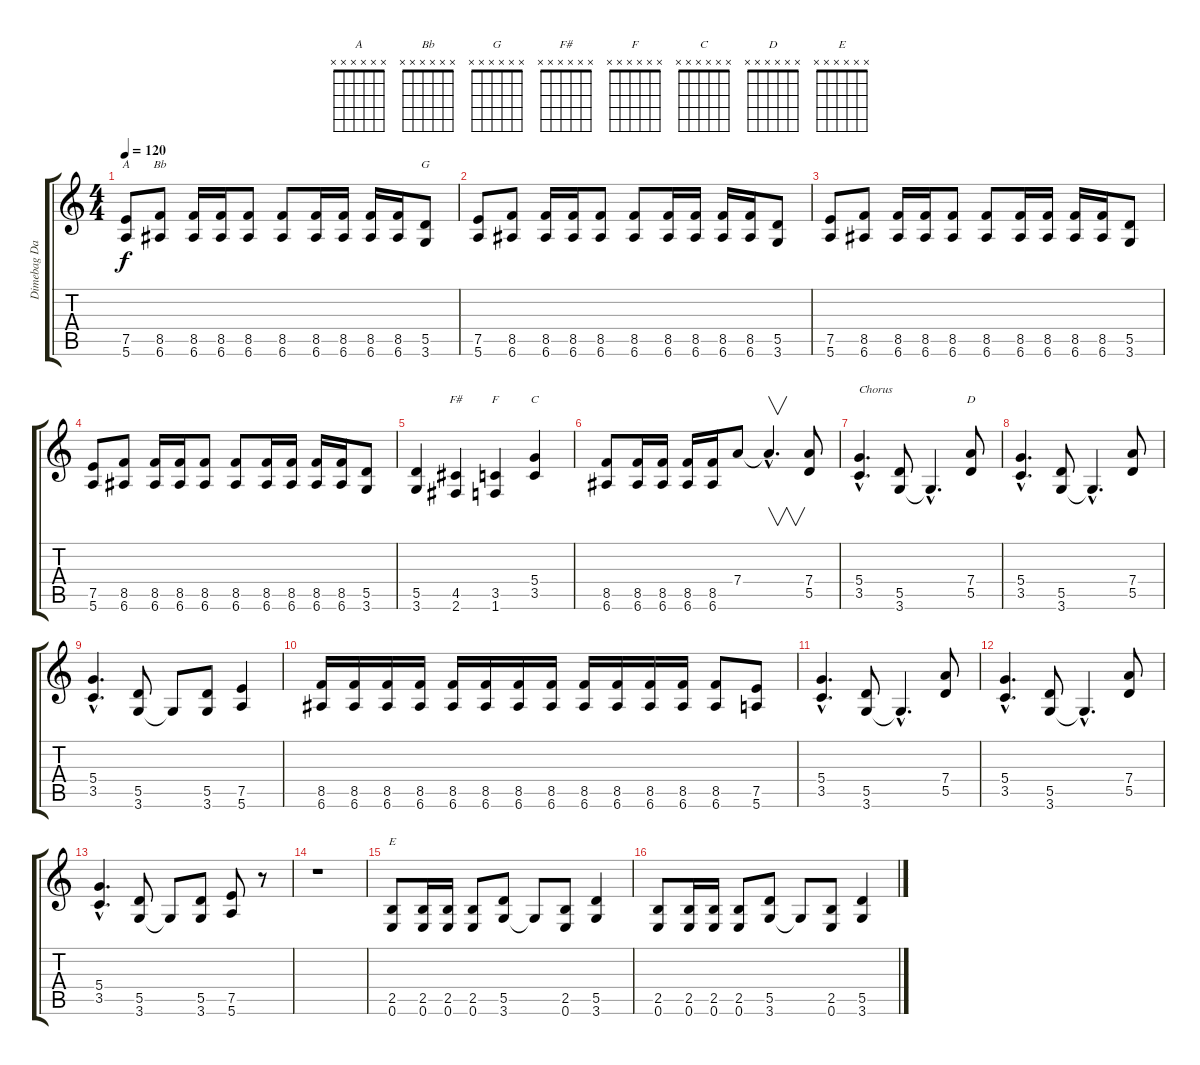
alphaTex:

\track ("Dimebag Darrell" "Dimebag Da") {instrument overdrivenguitar}
\staff {score tabs}
\tuning (E4 B3 G3 D3 A2 E2) {hide}
\chord ("A" x x x x x x) {firstfret 0}
\chord ("Bb" x x x x x x) {firstfret 0}
\chord ("G" x x x x x x) {firstfret 0}
\chord ("F#" x x x x x x) {firstfret 0}
\chord ("F" x x x x x x) {firstfret 0}
\chord ("C" x x x x x x) {firstfret 0}
\chord ("D" x x x x x x) {firstfret 0}
\chord ("E" x x x x x x) {firstfret 0}
\ts (4 4)
\tempo 120
\clef g2
\ks c
(7.5 5.6).8{ch "A" dy f} (8.5 6.6).8{ch "Bb"} (8.5 6.6).16 (8.5 6.6).16 (8.5 6.6).8 (8.5 6.6).8 (8.5 6.6).16 (8.5 6.6).16 (8.5 6.6).16 (8.5 6.6).16 (5.5 3.6).8{ch "G"} |
(7.5 5.6).8 (8.5 6.6).8 (8.5 6.6).16 (8.5 6.6).16 (8.5 6.6).8 (8.5 6.6).8 (8.5 6.6).16 (8.5 6.6).16 (8.5 6.6).16 (8.5 6.6).16 (5.5 3.6).8 |
(7.5 5.6).8 (8.5 6.6).8 (8.5 6.6).16 (8.5 6.6).16 (8.5 6.6).8 (8.5 6.6).8 (8.5 6.6).16 (8.5 6.6).16 (8.5 6.6).16 (8.5 6.6).16 (5.5 3.6).8 |
(7.5 5.6).8 (8.5 6.6).8 (8.5 6.6).16 (8.5 6.6).16 (8.5 6.6).8 (8.5 6.6).8 (8.5 6.6).16 (8.5 6.6).16 (8.5 6.6).16 (8.5 6.6).16 (5.5 3.6).8 |
(5.5 3.6).4 (4.5 2.6).4{ch "F#"} (3.5 1.6).4{ch "F"} (5.4 3.5).4{ch "C"} |
(8.5 6.6).8 (8.5 6.6).16 (8.5 6.6).16 (8.5 6.6).16 (8.5 6.6).16 7.4.8 7.4{hac t}.4{v d} (7.4 5.5).8 |
(5.4{hac} 3.5{hac}).4{d txt "Chorus"} (5.5 3.6).8 3.6{hac t}.4{d} (7.4 5.5).8{ch "D"} |
(5.4{hac} 3.5{hac}).4{d} (5.5 3.6).8 3.6{hac t}.4{d} (7.4 5.5).8 |
(5.4{hac} 3.5{hac}).4{d} (5.5 3.6).8 3.6{t}.8 (5.5 3.6).8 (7.5 5.6).4 |
(8.5 6.6).16 (8.5 6.6).16 (8.5 6.6).16 (8.5 6.6).16 (8.5 6.6).16 (8.5 6.6).16 (8.5 6.6).16 (8.5 6.6).16 (8.5 6.6).16 (8.5 6.6).16 (8.5 6.6).16 (8.5 6.6).16 (8.5 6.6).8 (7.5 5.6).8 |
(5.4{hac} 3.5{hac}).4{d} (5.5 3.6).8 3.6{hac t}.4{d} (7.4 5.5).8 |
(5.4{hac} 3.5{hac}).4{d} (5.5 3.6).8 3.6{hac t}.4{d} (7.4 5.5).8 |
(5.4{hac} 3.5{hac}).4{d} (5.5 3.6).8 3.6{t}.8 (5.5 3.6).8 (7.5 5.6).8 r.8 |
r.1 |
(2.5 0.6).8{ch "E"} (2.5 0.6).16 (2.5 0.6).16 (2.5 0.6).8 (5.5 3.6).8 3.6{t}.8 (2.5 0.6).8 (5.5 3.6).4 |
(2.5 0.6).8 (2.5 0.6).16 (2.5 0.6).16 (2.5 0.6).8 (5.5 3.6).8 3.6{t}.8 (2.5 0.6).8 (5.5 3.6).4
